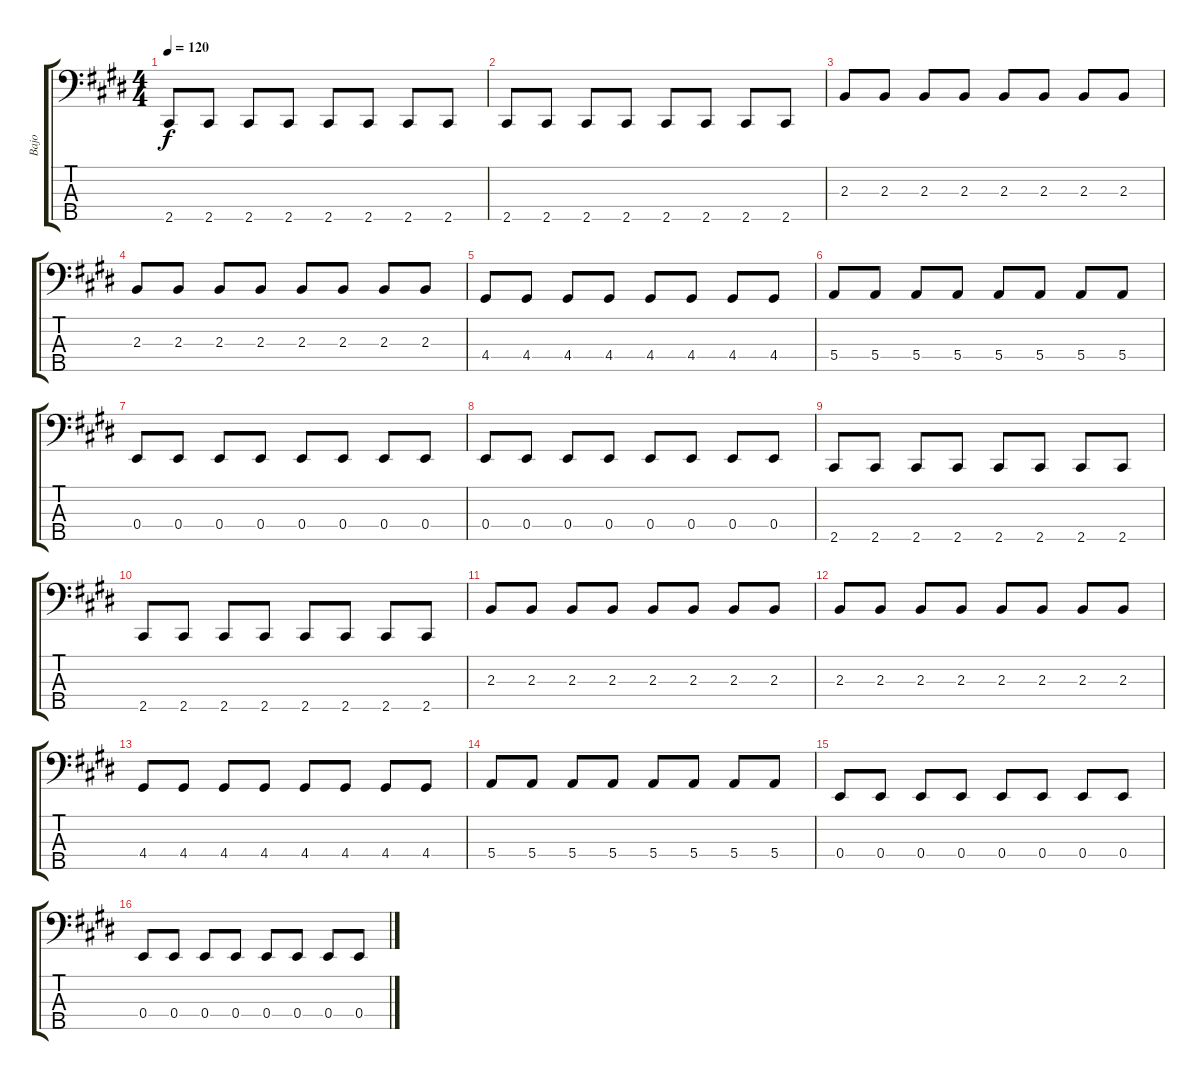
\track ("Bajo" "Bajo") {instrument electricbasspick}
\staff {score tabs}
\tuning (G2 D2 A1 E1 B0) {hide}
\ts (4 4)
\tempo 120
\clef f4
\ks e
2.5.8{dy f} 2.5.8 2.5.8 2.5.8 2.5.8 2.5.8 2.5.8 2.5.8 |
2.5.8 2.5.8 2.5.8 2.5.8 2.5.8 2.5.8 2.5.8 2.5.8 |
2.3.8 2.3.8 2.3.8 2.3.8 2.3.8 2.3.8 2.3.8 2.3.8 |
2.3.8 2.3.8 2.3.8 2.3.8 2.3.8 2.3.8 2.3.8 2.3.8 |
4.4.8 4.4.8 4.4.8 4.4.8 4.4.8 4.4.8 4.4.8 4.4.8 |
5.4.8 5.4.8 5.4.8 5.4.8 5.4.8 5.4.8 5.4.8 5.4.8 |
0.4.8 0.4.8 0.4.8 0.4.8 0.4.8 0.4.8 0.4.8 0.4.8 |
0.4.8 0.4.8 0.4.8 0.4.8 0.4.8 0.4.8 0.4.8 0.4.8 |
2.5.8 2.5.8 2.5.8 2.5.8 2.5.8 2.5.8 2.5.8 2.5.8 |
2.5.8 2.5.8 2.5.8 2.5.8 2.5.8 2.5.8 2.5.8 2.5.8 |
2.3.8 2.3.8 2.3.8 2.3.8 2.3.8 2.3.8 2.3.8 2.3.8 |
2.3.8 2.3.8 2.3.8 2.3.8 2.3.8 2.3.8 2.3.8 2.3.8 |
4.4.8 4.4.8 4.4.8 4.4.8 4.4.8 4.4.8 4.4.8 4.4.8 |
5.4.8 5.4.8 5.4.8 5.4.8 5.4.8 5.4.8 5.4.8 5.4.8 |
0.4.8 0.4.8 0.4.8 0.4.8 0.4.8 0.4.8 0.4.8 0.4.8 |
0.4.8 0.4.8 0.4.8 0.4.8 0.4.8 0.4.8 0.4.8 0.4.8
